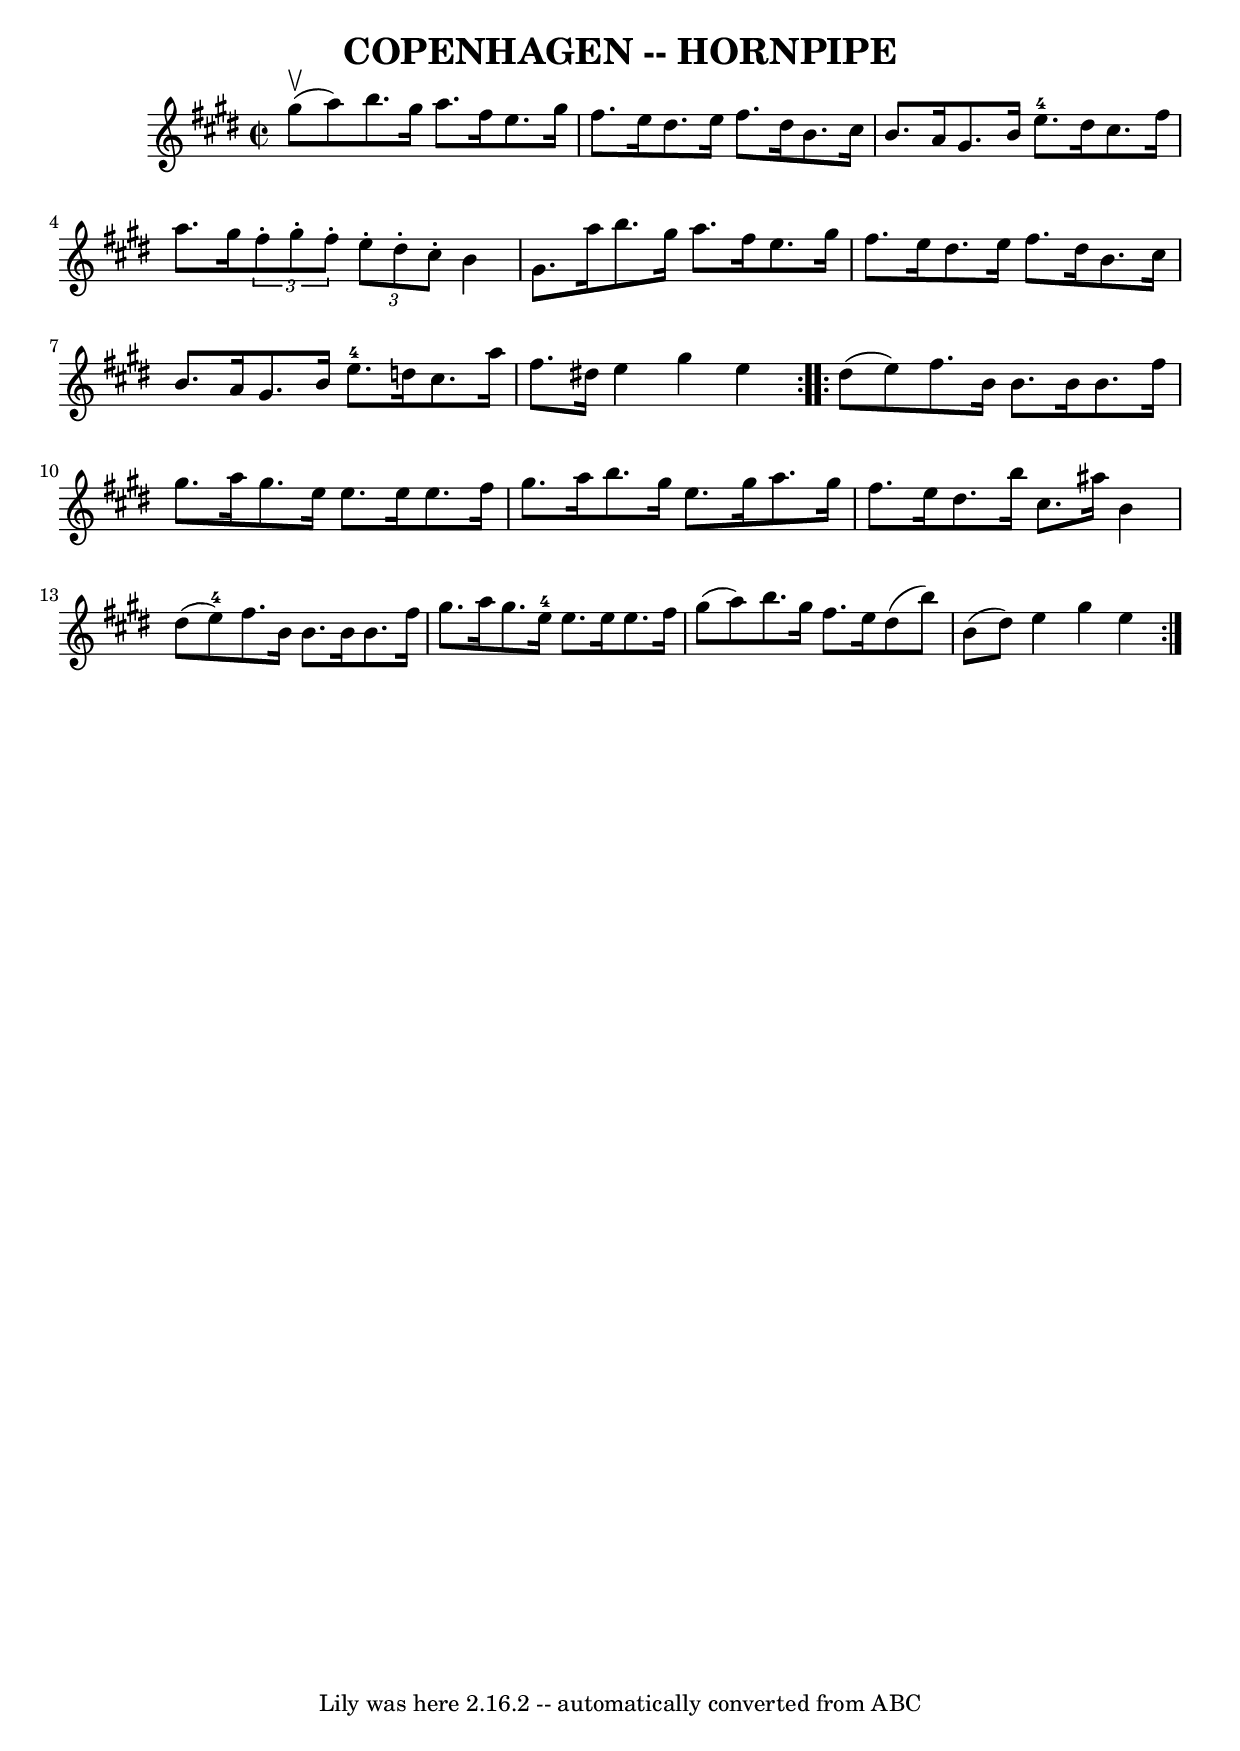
\version "2.16.2"
\include "Mammoth.ily"
\header {
  %% book = "Ryan's Mammoth Collection of Fiddle Tunes"
  crossRefNumber = "1"
  footnotes = "\\\\\\\\(Can be used as a Clog.)"
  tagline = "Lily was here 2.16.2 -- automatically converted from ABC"
  title = "COPENHAGEN -- HORNPIPE"

}
voicedefault =  {



  \repeat volta 2 {

    \override Staff.TimeSignature #'style = #'C
    \time 2/2 
    \key e \major
    gis''8 (^\upbow a''8)       |
    b''8.  
    gis''16 a''8. fis''16 e''8. gis''16 fis''8. e''16    
    |
    dis''8. e''16 fis''8. dis''16 b'8. cis''16 b'8.    
    a'16    |
    gis'8. b'16 e''8.-4 dis''16    |
    cis''8. 
    fis''16 a''8. gis''16    |
    \times 2/3 { fis''8 -. gis''8 
		 -. fis''8 -. 
	       }   \times 2/3 { e''8 -. dis''8 -. cis''8 -. 
			      } b'4    
    gis'8. a''16    |
    |
    b''8. gis''16 a''8. fis''16 
    e''8. gis''16 fis''8. e''16    |
    dis''8. e''16    
    fis''8. dis''16 b'8. cis''16 b'8. a'16    |
    gis'8.    
    b'16 e''8.-4 d''16 cis''8. a''16 fis''8. dis''!16    
    |
    e''4 gis''4 e''4    
  }     
  \repeat volta 2 {
    dis''8 (e''8  
    -)       |
    fis''8. b'16 b'8. b'16 b'8. fis''16    
    gis''8. a''16    |
    gis''8. e''16 e''8. e''16 e''8.    
    fis''16 gis''8. a''16    |
    b''8. gis''16 e''8. gis''16  
    a''8. gis''16 fis''8. e''16    |
    dis''8. b''16    
    cis''8. ais''16 b'4 dis''8 (e''8-4)   |
    |
    
    fis''8. b'16 b'8. b'16 b'8. fis''16 gis''8. a''16    
    |
    gis''8. e''16-4 e''8. e''16 e''8. fis''16 gis''8 
    (a''8)   |
    b''8. gis''16 fis''8. e''16 dis''8 (
    b''8) b'8 (dis''8)   |
    e''4 gis''4 e''4    
  }   

}

\score{
  <<

    \context Staff="default"
    {
      \voicedefault 
      
    }

  >>
  \layout {
    
  }
  \midi {
  }

}
